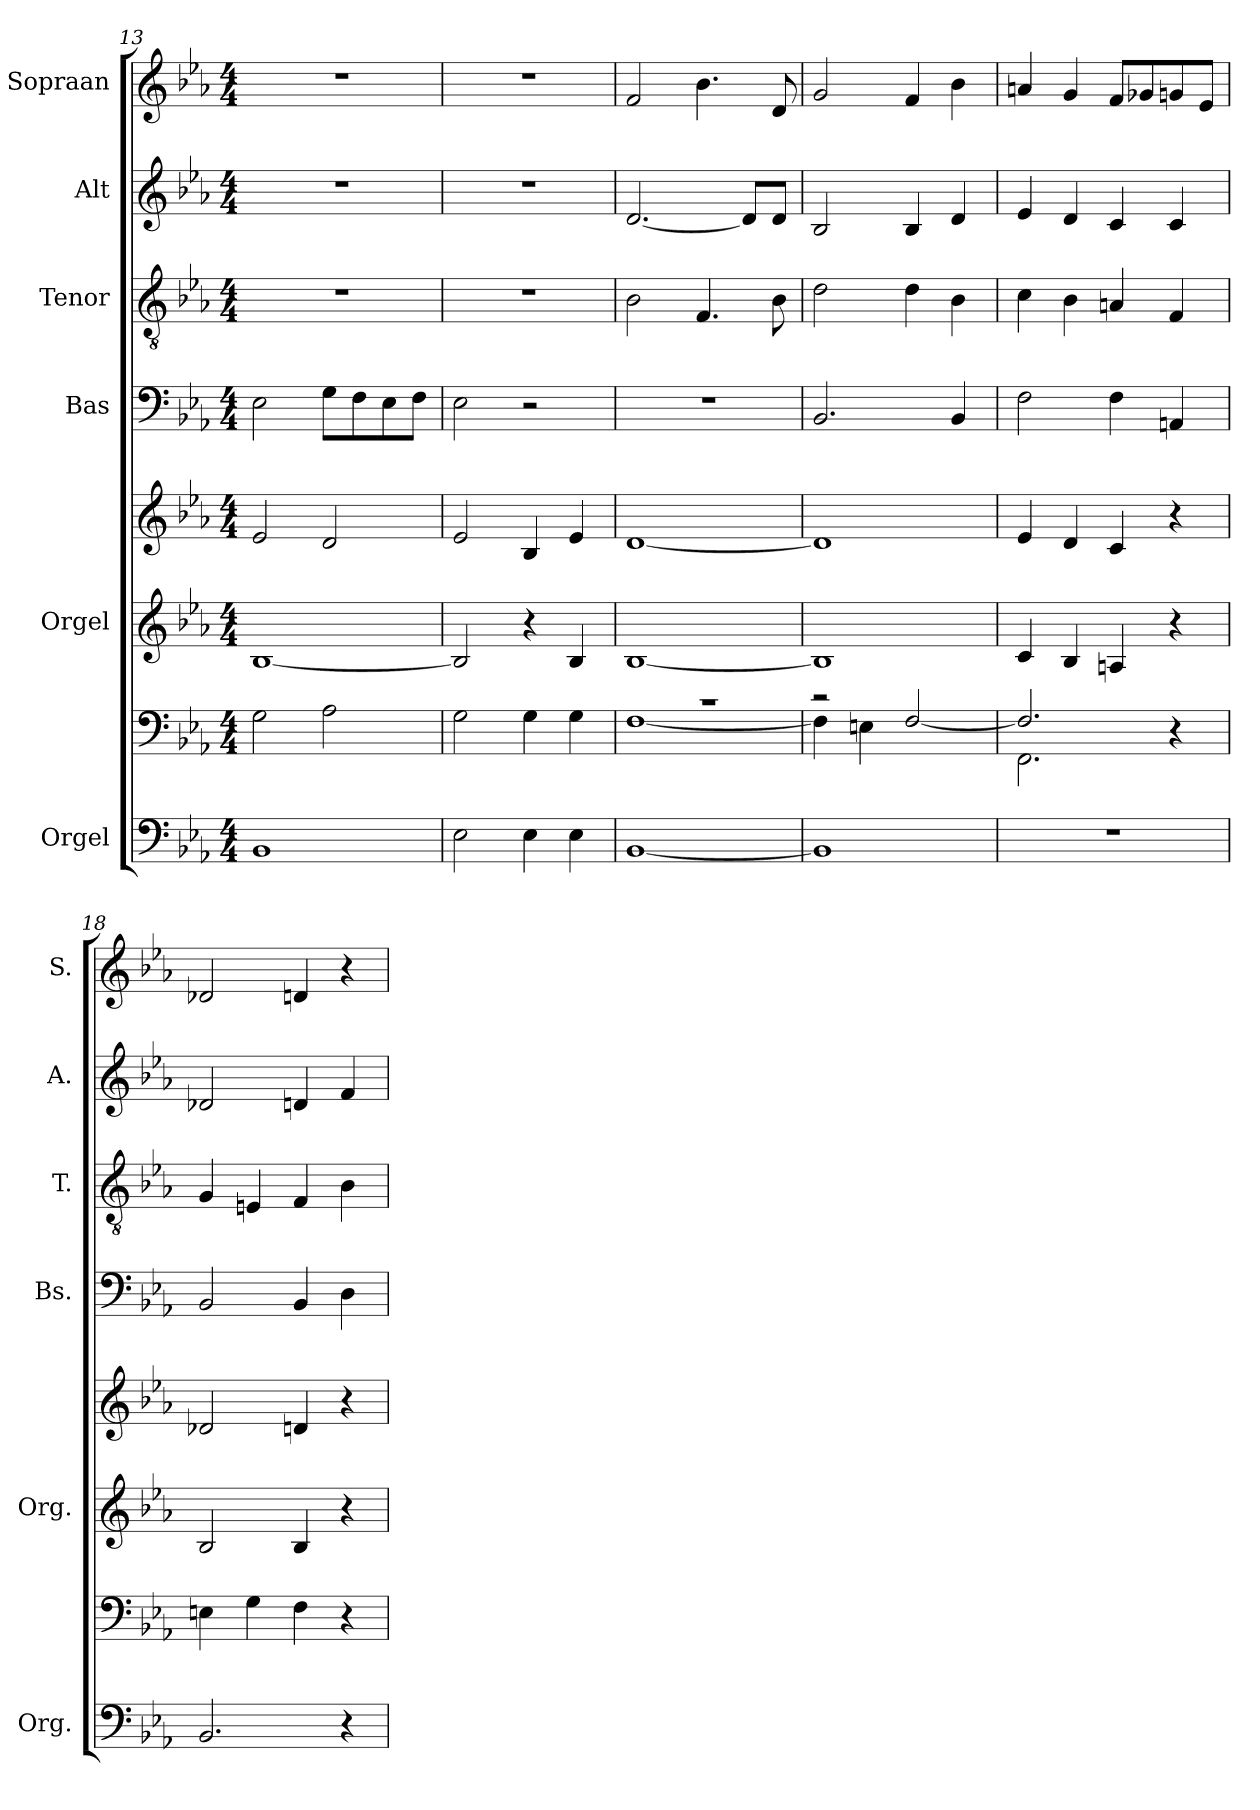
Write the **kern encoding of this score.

**kern	**kern	**kern	**kern	**kern	**kern	**kern	**kern
*part6	*part6	*part5	*part5	*part4	*part3	*part2	*part1
*staff8	*staff7	*staff6	*staff5	*staff4	*staff3	*staff2	*staff1
*I"Orgel	*	*I"Orgel	*	*I"Bas	*I"Tenor	*I"Alt	*I"Sopraan
*I'Org.	*	*I'Org.	*	*I'Bs.	*I'T.	*I'A.	*I'S.
*clefF4	*clefF4	*clefG2	*clefG2	*clefF4	*clefGv2	*clefG2	*clefG2
*k[b-e-a-]	*k[b-e-a-]	*k[b-e-a-]	*k[b-e-a-]	*k[b-e-a-]	*k[b-e-a-]	*k[b-e-a-]	*k[b-e-a-]
*M4/4	*M4/4	*M4/4	*M4/4	*M4/4	*M4/4	*M4/4	*M4/4
=13	=13	=13	=13	=13	=13	=13	=13
1BB-	2G\	[1B-	2e-/	2E-\	1r	1r	1r
.	2A-\	.	2d/	8G\L	.	.	.
.	.	.	.	8F\	.	.	.
.	.	.	.	8E-\	.	.	.
.	.	.	.	8F\J	.	.	.
!!LO:PB:g=z
=14	=14	=14	=14	=14	=14	=14	=14
2E-\	2G\	2B-/]	2e-/	2E-\	1r	1r	1r
4E-\	4G\	4r	4B-/	2r	.	.	.
4E-\	4G\	4B-/	4e-/	.	.	.	.
=15	=15	=15	=15	=15	=15	=15	=15
*	*^	*	*	*	*	*	*
[1BB-	1r	[1F	[1B-	[1d	1r	2B-\	[2.d/	2f/
.	.	.	.	.	.	4.F/	.	4.b-\
.	.	.	.	.	.	.	8d/L]	.
.	.	.	.	.	.	8B-\	8d/J	8d/
=16	=16	=16	=16	=16	=16	=16	=16	=16
1BB-]	2r	4F\]	1B-]	1d]	2.BB-/	2d\	2B-/	2g/
.	.	4En\	.	.	.	.	.	.
.	[2F/	2ryy	.	.	.	4d\	4B-/	4f/
.	.	.	.	.	4BB-/	4B-\	4d/	4b-\
=17	=17	=17	=17	=17	=17	=17	=17	=17
1r	2.F/]	2.FF\	4c/	4e-/	2F\	4c\	4e-/	4an/
.	.	.	4B-/	4d/	.	4B-\	4d/	4g/
.	.	.	4An/	4c/	4F\	4An/	4c/	8f/L
.	.	.	.	.	.	.	.	8g-X/
.	4r	4ryy	4r	4r	4AAn/	4F/	4c/	8gn/
.	.	.	.	.	.	.	.	8e-/J
*	*v	*v	*	*	*	*	*	*
=18	=18	=18	=18	=18	=18	=18	=18
2.BB-/	4En\	2B-/	2d-X/	2BB-/	4G/	2d-X/	2d-X/
.	4G\	.	.	.	4En/	.	.
.	4F\	4B-/	4dn/	4BB-/	4F/	4dn/	4dn/
4r	4r	4r	4r	4D\	4B-\	4f/	4r
=	=	=	=	=	=	=	=
*-	*-	*-	*-	*-	*-	*-	*-
